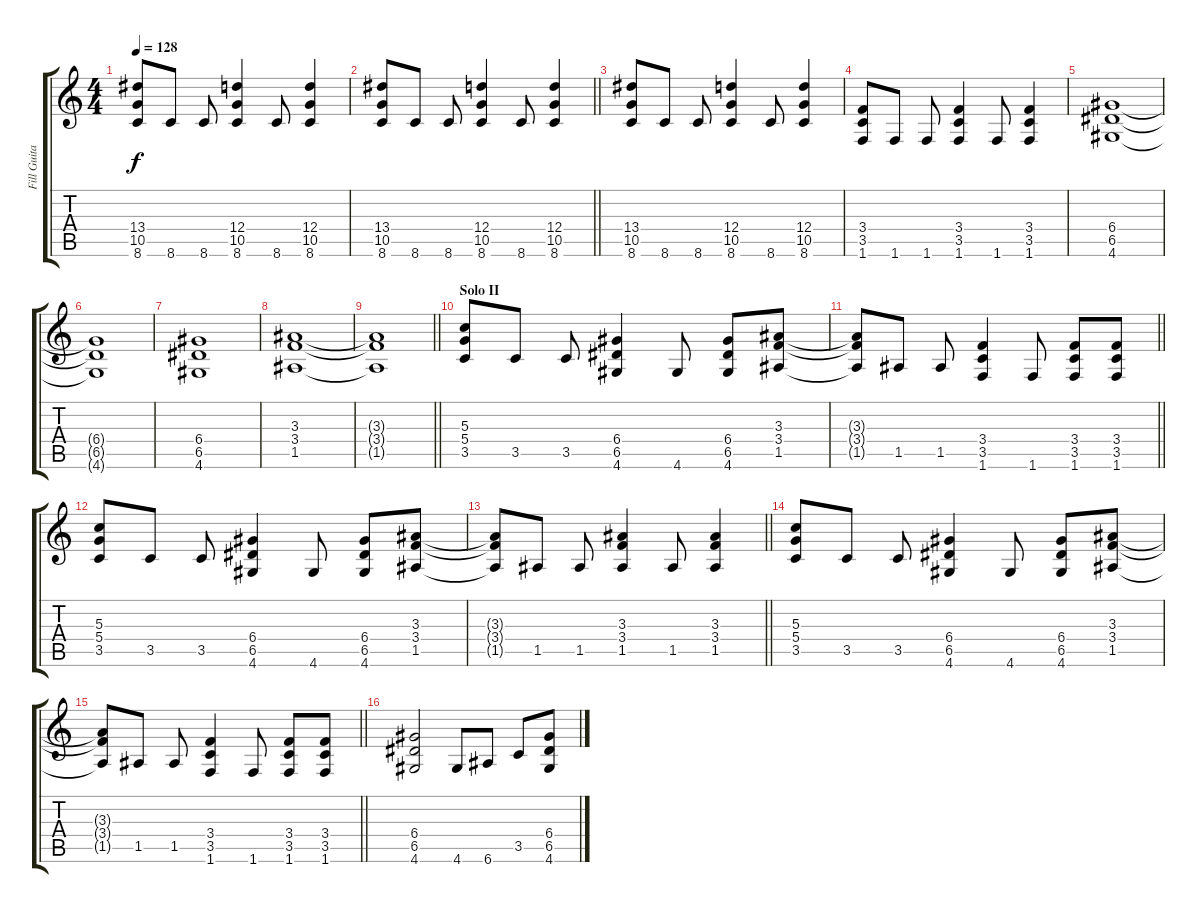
\track ("Fill Guitar" "Fill Guita") {instrument overdrivenguitar}
\staff {score tabs}
\tuning (E4 B3 G3 D3 A2 E2) {hide}
\ts (4 4)
\tempo 128
\clef g2
\ks c
(13.4 10.5 8.6).8{dy f} 8.6.8 8.6.8 (12.4 10.5 8.6).4 8.6.8 (12.4 10.5 8.6).4 |
\barLineRight lightlight
(13.4 10.5 8.6).8 8.6.8 8.6.8 (12.4 10.5 8.6).4 8.6.8 (12.4 10.5 8.6).4 |
(13.4 10.5 8.6).8 8.6.8 8.6.8 (12.4 10.5 8.6).4 8.6.8 (12.4 10.5 8.6).4 |
(3.4 3.5 1.6).8 1.6.8 1.6.8 (3.4 3.5 1.6).4 1.6.8 (3.4 3.5 1.6).4 |
(6.4 6.5 4.6).1 |
(6.4{t} 6.5{t} 4.6{t}).1 |
(6.4 6.5 4.6).1 |
(3.3 3.4 1.5).1 |
\barLineRight lightlight
(3.3{t} 3.4{t} 1.5{t}).1 |
\section ("" "Solo II")
(5.3 5.4 3.5).8 3.5.8 3.5.8 (6.4 6.5 4.6).4 4.6.8 (6.4 6.5 4.6).8 (3.3 3.4 1.5).8 |
\barLineRight lightlight
(3.3{t} 3.4{t} 1.5{t}).8 1.5.8 1.5.8 (3.4 3.5 1.6).4 1.6.8 (3.4 3.5 1.6).8 (3.4 3.5 1.6).8 |
(5.3 5.4 3.5).8 3.5.8 3.5.8 (6.4 6.5 4.6).4 4.6.8 (6.4 6.5 4.6).8 (3.3 3.4 1.5).8 |
\barLineRight lightlight
(3.3{t} 3.4{t} 1.5{t}).8 1.5.8 1.5.8 (3.3 3.4 1.5).4 1.5.8 (3.3 3.4 1.5).4 |
(5.3 5.4 3.5).8 3.5.8 3.5.8 (6.4 6.5 4.6).4 4.6.8 (6.4 6.5 4.6).8 (3.3 3.4 1.5).8 |
\barLineRight lightlight
(3.3{t} 3.4{t} 1.5{t}).8 1.5.8 1.5.8 (3.4 3.5 1.6).4 1.6.8 (3.4 3.5 1.6).8 (3.4 3.5 1.6).8 |
(6.4 6.5 4.6).2 4.6.8 6.6.8 3.5.8 (6.4 6.5 4.6).8
